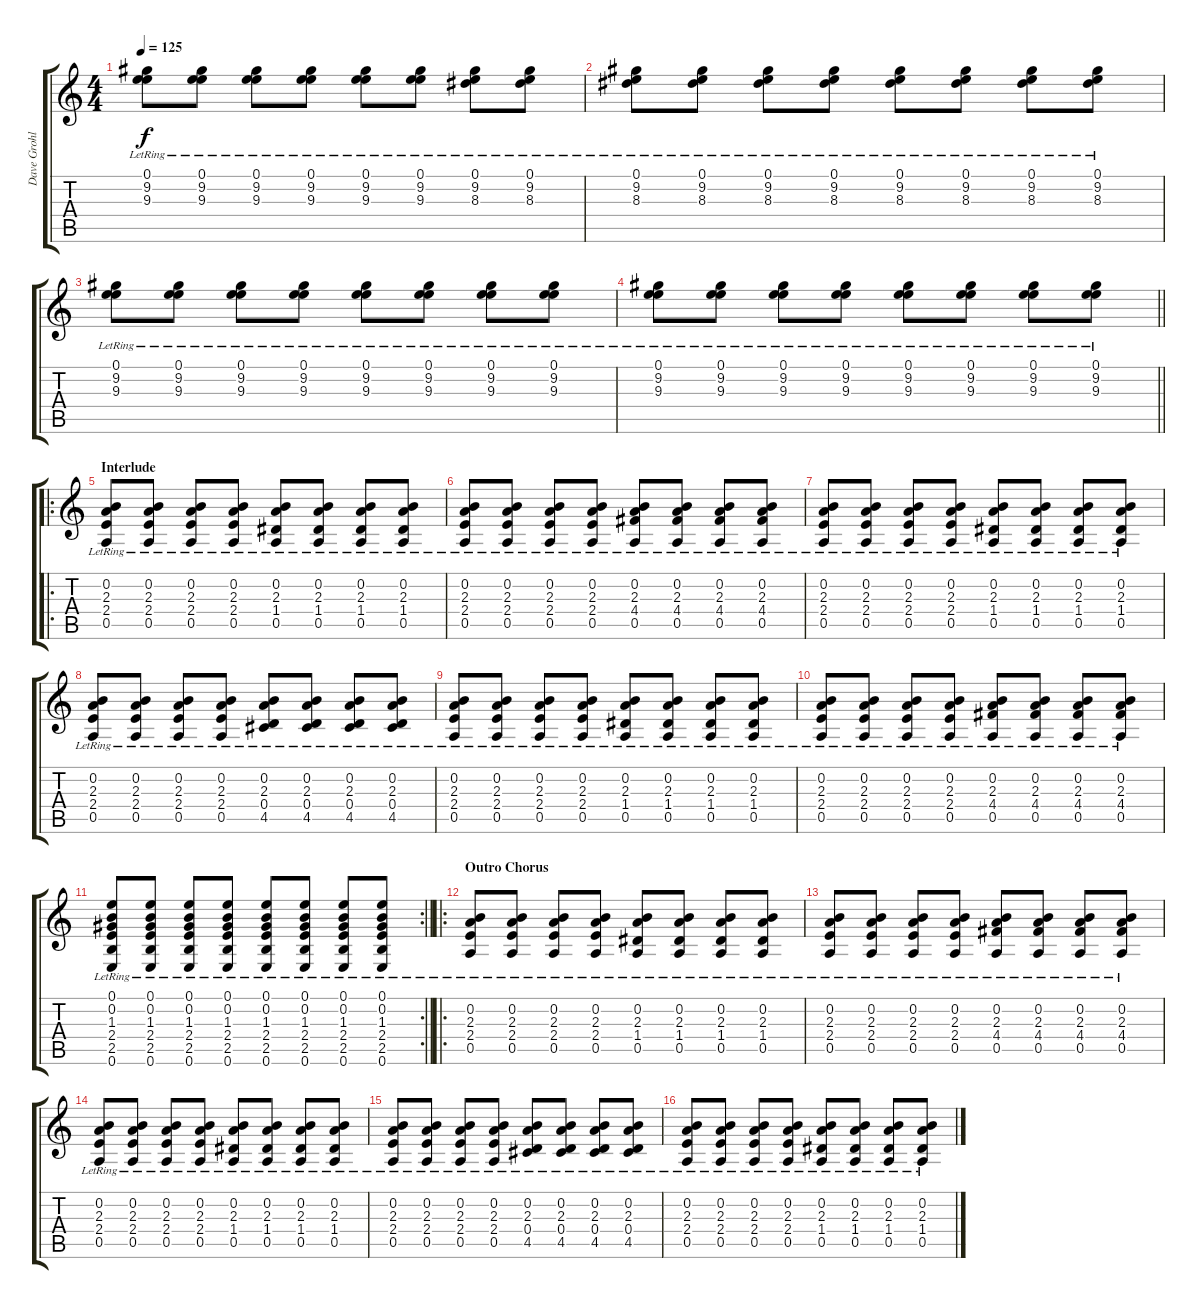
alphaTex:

\track ("Dave Grohl" "Dave Grohl") {instrument acousticguitarsteel}
\staff {score tabs}
\tuning (E4 B3 G3 D3 A2 E2) {hide}
\ts (4 4)
\tempo 125
\clef g2
\ks c
(0.1{lr} 9.2{lr} 9.3{lr}).8{dy f} (0.1{lr} 9.2{lr} 9.3{lr}).8 (0.1{lr} 9.2{lr} 9.3{lr}).8 (0.1{lr} 9.2{lr} 9.3{lr}).8 (0.1{lr} 9.2{lr} 9.3{lr}).8 (0.1{lr} 9.2{lr} 9.3{lr}).8 (0.1{lr} 9.2{lr} 8.3{lr}).8 (0.1{lr} 9.2{lr} 8.3{lr}).8 |
(0.1{lr} 9.2{lr} 8.3{lr}).8 (0.1{lr} 9.2{lr} 8.3{lr}).8 (0.1{lr} 9.2{lr} 8.3{lr}).8 (0.1{lr} 9.2{lr} 8.3{lr}).8 (0.1{lr} 9.2{lr} 8.3{lr}).8 (0.1{lr} 9.2{lr} 8.3{lr}).8 (0.1{lr} 9.2{lr} 8.3{lr}).8 (0.1{lr} 9.2{lr} 8.3{lr}).8 |
(0.1{lr} 9.2{lr} 9.3{lr}).8 (0.1{lr} 9.2{lr} 9.3{lr}).8 (0.1{lr} 9.2{lr} 9.3{lr}).8 (0.1{lr} 9.2{lr} 9.3{lr}).8 (0.1{lr} 9.2{lr} 9.3{lr}).8 (0.1{lr} 9.2{lr} 9.3{lr}).8 (0.1{lr} 9.2{lr} 9.3{lr}).8 (0.1{lr} 9.2{lr} 9.3{lr}).8 |
\barLineRight lightlight
(0.1{lr} 9.2{lr} 9.3{lr}).8 (0.1{lr} 9.2{lr} 9.3{lr}).8 (0.1{lr} 9.2{lr} 9.3{lr}).8 (0.1{lr} 9.2{lr} 9.3{lr}).8 (0.1{lr} 9.2{lr} 9.3{lr}).8 (0.1{lr} 9.2{lr} 9.3{lr}).8 (0.1{lr} 9.2{lr} 9.3{lr}).8 (0.1{lr} 9.2{lr} 9.3{lr}).8 |
\ro
\section ("" "Interlude")
(0.2{lr} 2.3{lr} 2.4{lr} 0.5{lr}).8 (0.2{lr} 2.3{lr} 2.4{lr} 0.5{lr}).8 (0.2{lr} 2.3{lr} 2.4{lr} 0.5{lr}).8 (0.2{lr} 2.3{lr} 2.4{lr} 0.5{lr}).8 (0.2{lr} 2.3{lr} 1.4{lr} 0.5{lr}).8 (0.2{lr} 2.3{lr} 1.4{lr} 0.5{lr}).8 (0.2{lr} 2.3{lr} 1.4{lr} 0.5{lr}).8 (0.2{lr} 2.3{lr} 1.4{lr} 0.5{lr}).8 |
(0.2{lr} 2.3{lr} 2.4{lr} 0.5{lr}).8 (0.2{lr} 2.3{lr} 2.4{lr} 0.5{lr}).8 (0.2{lr} 2.3{lr} 2.4{lr} 0.5{lr}).8 (0.2{lr} 2.3{lr} 2.4{lr} 0.5{lr}).8 (0.2{lr} 2.3{lr} 4.4{lr} 0.5{lr}).8 (0.2{lr} 2.3{lr} 4.4{lr} 0.5{lr}).8 (0.2{lr} 2.3{lr} 4.4{lr} 0.5{lr}).8 (0.2{lr} 2.3{lr} 4.4{lr} 0.5{lr}).8 |
(0.2{lr} 2.3{lr} 2.4{lr} 0.5{lr}).8 (0.2{lr} 2.3{lr} 2.4{lr} 0.5{lr}).8 (0.2{lr} 2.3{lr} 2.4{lr} 0.5{lr}).8 (0.2{lr} 2.3{lr} 2.4{lr} 0.5{lr}).8 (0.2{lr} 2.3{lr} 1.4{lr} 0.5{lr}).8 (0.2{lr} 2.3{lr} 1.4{lr} 0.5{lr}).8 (0.2{lr} 2.3{lr} 1.4{lr} 0.5{lr}).8 (0.2{lr} 2.3{lr} 1.4{lr} 0.5{lr}).8 |
(0.2{lr} 2.3{lr} 2.4{lr} 0.5{lr}).8 (0.2{lr} 2.3{lr} 2.4{lr} 0.5{lr}).8 (0.2{lr} 2.3{lr} 2.4{lr} 0.5{lr}).8 (0.2{lr} 2.3{lr} 2.4{lr} 0.5{lr}).8 (0.2{lr} 2.3{lr} 0.4{lr} 4.5{lr}).8 (0.2{lr} 2.3{lr} 0.4{lr} 4.5{lr}).8 (0.2{lr} 2.3{lr} 0.4{lr} 4.5{lr}).8 (0.2{lr} 2.3{lr} 0.4{lr} 4.5{lr}).8 |
(0.2{lr} 2.3{lr} 2.4{lr} 0.5{lr}).8 (0.2{lr} 2.3{lr} 2.4{lr} 0.5{lr}).8 (0.2{lr} 2.3{lr} 2.4{lr} 0.5{lr}).8 (0.2{lr} 2.3{lr} 2.4{lr} 0.5{lr}).8 (0.2{lr} 2.3{lr} 1.4{lr} 0.5{lr}).8 (0.2{lr} 2.3{lr} 1.4{lr} 0.5{lr}).8 (0.2{lr} 2.3{lr} 1.4{lr} 0.5{lr}).8 (0.2{lr} 2.3{lr} 1.4{lr} 0.5{lr}).8 |
(0.2{lr} 2.3{lr} 2.4{lr} 0.5{lr}).8 (0.2{lr} 2.3{lr} 2.4{lr} 0.5{lr}).8 (0.2{lr} 2.3{lr} 2.4{lr} 0.5{lr}).8 (0.2{lr} 2.3{lr} 2.4{lr} 0.5{lr}).8 (0.2{lr} 2.3{lr} 4.4{lr} 0.5{lr}).8 (0.2{lr} 2.3{lr} 4.4{lr} 0.5{lr}).8 (0.2{lr} 2.3{lr} 4.4{lr} 0.5{lr}).8 (0.2{lr} 2.3{lr} 4.4{lr} 0.5{lr}).8 |
\rc 2
\barLineRight lightlight
(0.1{lr} 0.2{lr} 1.3{lr} 2.4{lr} 2.5{lr} 0.6{lr}).8 (0.1{lr} 0.2{lr} 1.3{lr} 2.4{lr} 2.5{lr} 0.6{lr}).8 (0.1{lr} 0.2{lr} 1.3{lr} 2.4{lr} 2.5{lr} 0.6{lr}).8 (0.1{lr} 0.2{lr} 1.3{lr} 2.4{lr} 2.5{lr} 0.6{lr}).8 (0.1{lr} 0.2{lr} 1.3{lr} 2.4{lr} 2.5{lr} 0.6{lr}).8 (0.1{lr} 0.2{lr} 1.3{lr} 2.4{lr} 2.5{lr} 0.6{lr}).8 (0.1{lr} 0.2{lr} 1.3{lr} 2.4{lr} 2.5{lr} 0.6{lr}).8 (0.1{lr} 0.2{lr} 1.3{lr} 2.4{lr} 2.5{lr} 0.6{lr}).8 |
\ro
\section ("" "Outro Chorus")
(0.2{lr} 2.3{lr} 2.4{lr} 0.5{lr}).8 (0.2{lr} 2.3{lr} 2.4{lr} 0.5{lr}).8 (0.2{lr} 2.3{lr} 2.4{lr} 0.5{lr}).8 (0.2{lr} 2.3{lr} 2.4{lr} 0.5{lr}).8 (0.2{lr} 2.3{lr} 1.4{lr} 0.5{lr}).8 (0.2{lr} 2.3{lr} 1.4{lr} 0.5{lr}).8 (0.2{lr} 2.3{lr} 1.4{lr} 0.5{lr}).8 (0.2{lr} 2.3{lr} 1.4{lr} 0.5{lr}).8 |
(0.2{lr} 2.3{lr} 2.4{lr} 0.5{lr}).8 (0.2{lr} 2.3{lr} 2.4{lr} 0.5{lr}).8 (0.2{lr} 2.3{lr} 2.4{lr} 0.5{lr}).8 (0.2{lr} 2.3{lr} 2.4{lr} 0.5{lr}).8 (0.2{lr} 2.3{lr} 4.4{lr} 0.5{lr}).8 (0.2{lr} 2.3{lr} 4.4{lr} 0.5{lr}).8 (0.2{lr} 2.3{lr} 4.4{lr} 0.5{lr}).8 (0.2{lr} 2.3{lr} 4.4{lr} 0.5{lr}).8 |
(0.2{lr} 2.3{lr} 2.4{lr} 0.5{lr}).8 (0.2{lr} 2.3{lr} 2.4{lr} 0.5{lr}).8 (0.2{lr} 2.3{lr} 2.4{lr} 0.5{lr}).8 (0.2{lr} 2.3{lr} 2.4{lr} 0.5{lr}).8 (0.2{lr} 2.3{lr} 1.4{lr} 0.5{lr}).8 (0.2{lr} 2.3{lr} 1.4{lr} 0.5{lr}).8 (0.2{lr} 2.3{lr} 1.4{lr} 0.5{lr}).8 (0.2{lr} 2.3{lr} 1.4{lr} 0.5{lr}).8 |
(0.2{lr} 2.3{lr} 2.4{lr} 0.5{lr}).8 (0.2{lr} 2.3{lr} 2.4{lr} 0.5{lr}).8 (0.2{lr} 2.3{lr} 2.4{lr} 0.5{lr}).8 (0.2{lr} 2.3{lr} 2.4{lr} 0.5{lr}).8 (0.2{lr} 2.3{lr} 0.4{lr} 4.5{lr}).8 (0.2{lr} 2.3{lr} 0.4{lr} 4.5{lr}).8 (0.2{lr} 2.3{lr} 0.4{lr} 4.5{lr}).8 (0.2{lr} 2.3{lr} 0.4{lr} 4.5{lr}).8 |
(0.2{lr} 2.3{lr} 2.4{lr} 0.5{lr}).8 (0.2{lr} 2.3{lr} 2.4{lr} 0.5{lr}).8 (0.2{lr} 2.3{lr} 2.4{lr} 0.5{lr}).8 (0.2{lr} 2.3{lr} 2.4{lr} 0.5{lr}).8 (0.2{lr} 2.3{lr} 1.4{lr} 0.5{lr}).8 (0.2{lr} 2.3{lr} 1.4{lr} 0.5{lr}).8 (0.2{lr} 2.3{lr} 1.4{lr} 0.5{lr}).8 (0.2{lr} 2.3{lr} 1.4{lr} 0.5{lr}).8
